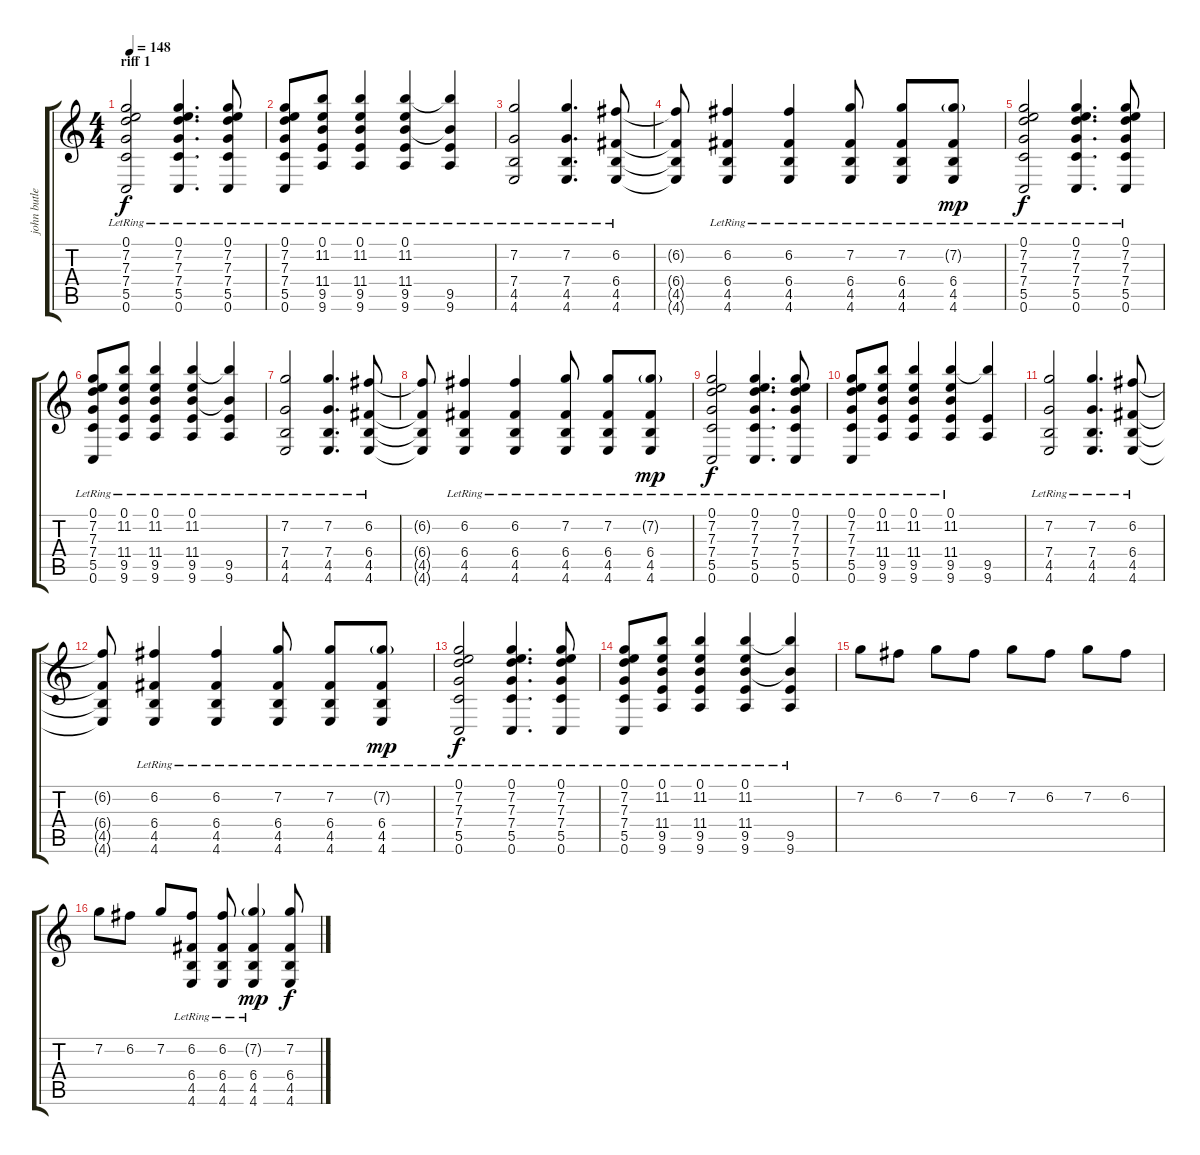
\track ("john butler ampliefed 11 string guitare" "john butle") {instrument acousticguitarsteel}
\staff {score tabs}
\tuning (E4 C4 G3 C3 G2 C2) {hide}
\ts (4 4)
\section ("" "riff 1")
\tempo 148
\clef g2
\ks c
(0.1{lr} 7.2{lr} 7.3{lr} 7.4{lr} 5.5{lr} 0.6{lr}).2{dy f} (0.1{lr} 7.2{lr} 7.3{lr} 7.4{lr} 5.5{lr} 0.6{lr}).4{d} (0.1{lr} 7.2{lr} 7.3{lr} 7.4{lr} 5.5{lr} 0.6{lr}).8 |
(0.1{lr} 7.2{lr} 7.3{lr} 7.4{lr} 5.5{lr} 0.6{lr}).8 (0.1{lr} 11.2{lr} 11.4{lr} 9.5{lr} 9.6{lr}).8 (0.1{lr} 11.2{lr} 11.4{lr} 9.5{lr} 9.6{lr}).4 (0.1{lr} 11.2{lr} 11.4{lr} 9.5{lr} 9.6{lr}).4 (11.2{t} 11.4{t} 9.5{lr} 9.6{lr}).4 |
(7.2{lr} 7.4{lr} 4.5{lr} 4.6{lr}).2 (7.2{lr} 7.4{lr} 4.5{lr} 4.6{lr}).4{d} (6.2{lr} 6.4{lr} 4.5{lr} 4.6{lr}).8 |
(6.2{t} 6.4{t} 4.5{t} 4.6{t}).8 (6.2{lr} 6.4{lr} 4.5{lr} 4.6{lr}).4 (6.2{lr} 6.4{lr} 4.5{lr} 4.6{lr}).4 (7.2{lr} 6.4{lr} 4.5{lr} 4.6{lr}).8 (7.2{lr} 6.4{lr} 4.5{lr} 4.6{lr}).8 (7.2{g lr} 6.4{lr} 4.5{lr} 4.6{lr}).8{dy mp} |
(0.1{lr} 7.2{lr} 7.3{lr} 7.4{lr} 5.5{lr} 0.6{lr}).2{dy f} (0.1{lr} 7.2{lr} 7.3{lr} 7.4{lr} 5.5{lr} 0.6{lr}).4{d} (0.1{lr} 7.2{lr} 7.3{lr} 7.4{lr} 5.5{lr} 0.6{lr}).8 |
(0.1{lr} 7.2{lr} 7.3{lr} 7.4{lr} 5.5{lr} 0.6{lr}).8 (0.1{lr} 11.2{lr} 11.4{lr} 9.5{lr} 9.6{lr}).8 (0.1{lr} 11.2{lr} 11.4{lr} 9.5{lr} 9.6{lr}).4 (0.1{lr} 11.2{lr} 11.4{lr} 9.5{lr} 9.6{lr}).4 (11.2{t} 11.4{t} 9.5{lr} 9.6{lr}).4 |
(7.2{lr} 7.4{lr} 4.5{lr} 4.6{lr}).2 (7.2{lr} 7.4{lr} 4.5{lr} 4.6{lr}).4{d} (6.2{lr} 6.4{lr} 4.5{lr} 4.6{lr}).8 |
(6.2{t} 6.4{t} 4.5{t} 4.6{t}).8 (6.2{lr} 6.4{lr} 4.5{lr} 4.6{lr}).4 (6.2{lr} 6.4{lr} 4.5{lr} 4.6{lr}).4 (7.2{lr} 6.4{lr} 4.5{lr} 4.6{lr}).8 (7.2{lr} 6.4{lr} 4.5{lr} 4.6{lr}).8 (7.2{g lr} 6.4{lr} 4.5{lr} 4.6{lr}).8{dy mp} |
(0.1{lr} 7.2{lr} 7.3{lr} 7.4{lr} 5.5{lr} 0.6{lr}).2{dy f} (0.1{lr} 7.2{lr} 7.3{lr} 7.4{lr} 5.5{lr} 0.6{lr}).4{d} (0.1{lr} 7.2{lr} 7.3{lr} 7.4{lr} 5.5{lr} 0.6{lr}).8 |
(0.1{lr} 7.2{lr} 7.3{lr} 7.4{lr} 5.5{lr} 0.6{lr}).8 (0.1{lr} 11.2{lr} 11.4{lr} 9.5{lr} 9.6{lr}).8 (0.1{lr} 11.2{lr} 11.4{lr} 9.5{lr} 9.6{lr}).4 (0.1{lr} 11.2{lr} 11.4{lr} 9.5{lr} 9.6{lr}).4 (11.2{t} 9.5 9.6).4 |
(7.2{lr} 7.4{lr} 4.5{lr} 4.6{lr}).2 (7.2{lr} 7.4{lr} 4.5{lr} 4.6{lr}).4{d} (6.2{lr} 6.4{lr} 4.5{lr} 4.6{lr}).8 |
(6.2{t} 6.4{t} 4.5{t} 4.6{t}).8 (6.2{lr} 6.4{lr} 4.5{lr} 4.6{lr}).4 (6.2{lr} 6.4{lr} 4.5{lr} 4.6{lr}).4 (7.2{lr} 6.4{lr} 4.5{lr} 4.6{lr}).8 (7.2{lr} 6.4{lr} 4.5{lr} 4.6{lr}).8 (7.2{g lr} 6.4{lr} 4.5{lr} 4.6{lr}).8{dy mp} |
(0.1{lr} 7.2{lr} 7.3{lr} 7.4{lr} 5.5{lr} 0.6{lr}).2{dy f} (0.1{lr} 7.2{lr} 7.3{lr} 7.4{lr} 5.5{lr} 0.6{lr}).4{d} (0.1{lr} 7.2{lr} 7.3{lr} 7.4{lr} 5.5{lr} 0.6{lr}).8 |
(0.1{lr} 7.2{lr} 7.3{lr} 7.4{lr} 5.5{lr} 0.6{lr}).8 (0.1{lr} 11.2{lr} 11.4{lr} 9.5{lr} 9.6{lr}).8 (0.1{lr} 11.2{lr} 11.4{lr} 9.5{lr} 9.6{lr}).4 (0.1{lr} 11.2{lr} 11.4{lr} 9.5{lr} 9.6{lr}).4 (11.2{t} 11.4{t} 9.5{lr} 9.6{lr}).4 |
7.2.8 6.2.8 7.2.8 6.2.8 7.2.8 6.2.8 7.2.8 6.2.8 |
7.2.8 6.2.8 7.2.8 (6.2{lr} 6.4{lr} 4.5{lr} 4.6{lr}).8 (6.2{lr} 6.4{lr} 4.5{lr} 4.6{lr}).8 (7.2{g lr} 6.4{lr} 4.5{lr} 4.6{lr}).4{dy mp} (7.2 6.4 4.5 4.6).8{dy f}
